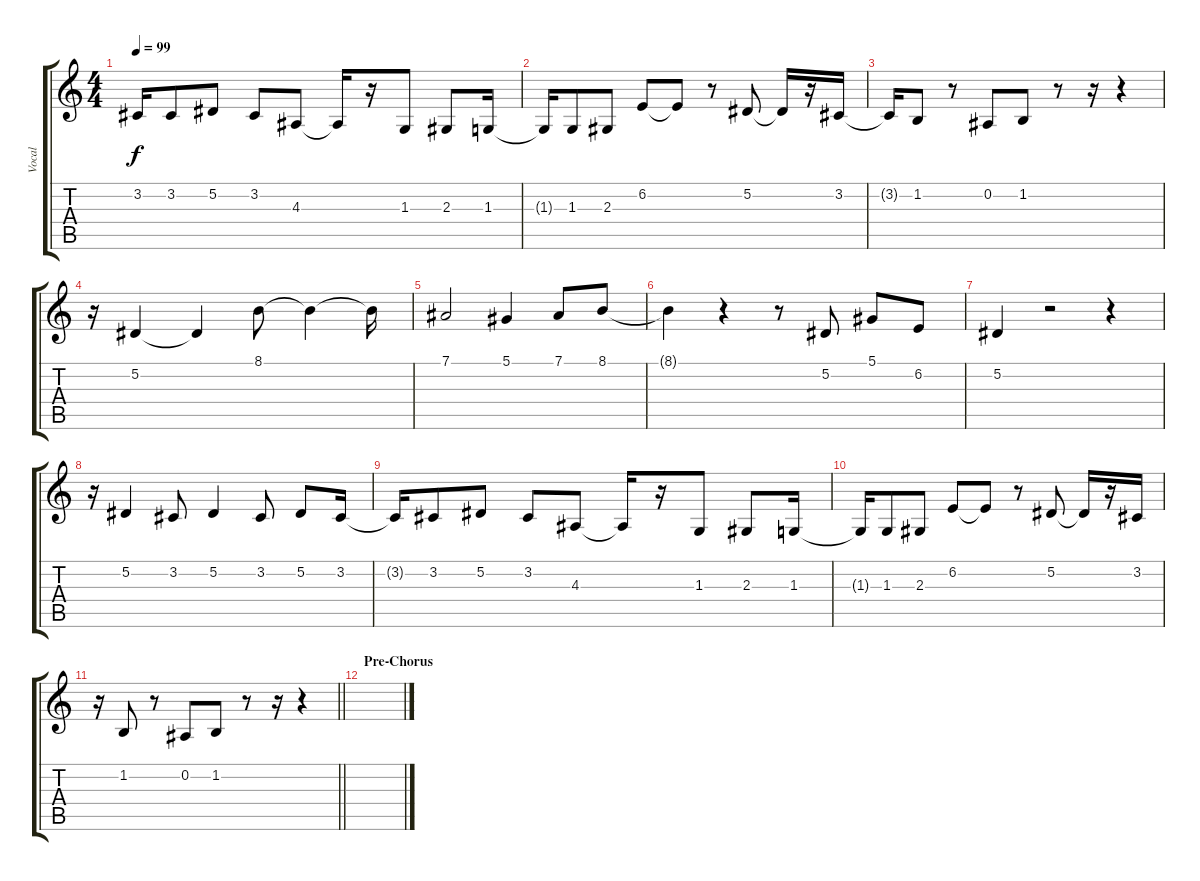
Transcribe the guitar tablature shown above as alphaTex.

\track ("Vocal" "Vocal") {instrument orchestralharp}
\staff {score tabs}
\tuning (Eb4 Bb3 Gb3 Db3 Ab2 Db2) {hide}
\ts (4 4)
\tempo 99
\clef g2
\ks c
3.2{t}.16{dy f} 3.2.8 5.2.8 3.2.8 4.3.8 4.3{t}.16 r.16 1.3.8 2.3.8 1.3.16 |
1.3{t}.16 1.3.8 2.3.8 6.2.8 6.2{t}.8 r.8 5.2.8 5.2{t}.16 r.16 3.2.16 |
3.2{t}.16 1.2.8 r.8 0.2.8 1.2.8 r.8 r.16 r.4 |
r.16 5.2.4 5.2{t}.4 8.1.8 8.1{t}.4 8.1{t}.16 |
7.1.2 5.1.4 7.1.8 8.1.8 |
8.1{t}.4 r.4 r.8 5.2.8 5.1.8 6.2.8 |
5.2.4 r.2 r.4 |
r.16 5.2.4 3.2.8 5.2.4 3.2.8 5.2.8 3.2.16 |
3.2{t}.16 3.2.8 5.2.8 3.2.8 4.3.8 4.3{t}.16 r.16 1.3.8 2.3.8 1.3.16 |
1.3{t}.16 1.3.8 2.3.8 6.2.8 6.2{t}.8 r.8 5.2.8 5.2{t}.16 r.16 3.2.16 |
\barLineRight lightlight
r.16 1.2.8 r.8 0.2.8 1.2.8 r.8 r.16 r.4 |
\section ("" "Pre-Chorus")
